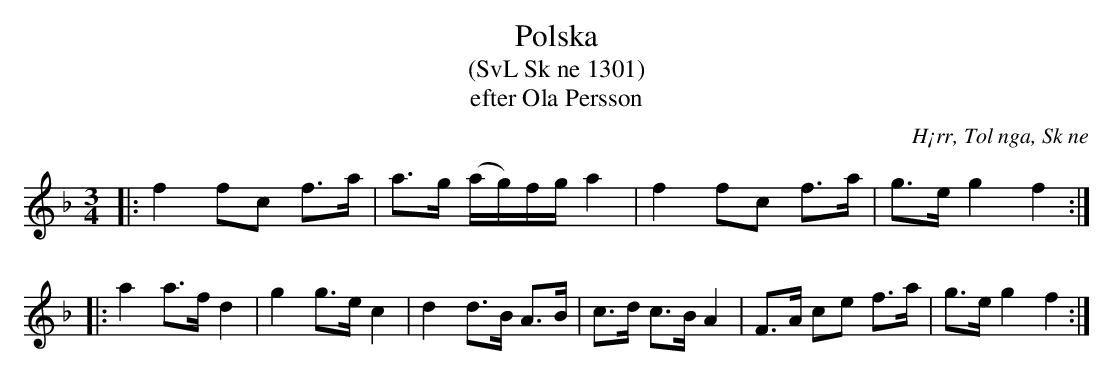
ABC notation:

X:1
T:Polska
T:(SvL Sk ne 1301)
T:efter Ola Persson
O:H¡rr, Tol nga, Sk ne
M:3/4
L:1/8
K:F
|: f2 fc f>a | a>g (a/g/)f/g/ a2 | f2 fc f>a | g>e g2 f2 :|
|: a2 a>f d2 | g2 g>e c2 | d2 d>B A>B | c>d c>B A2 | F>A ce f>a | g>e g2 f2 :|
